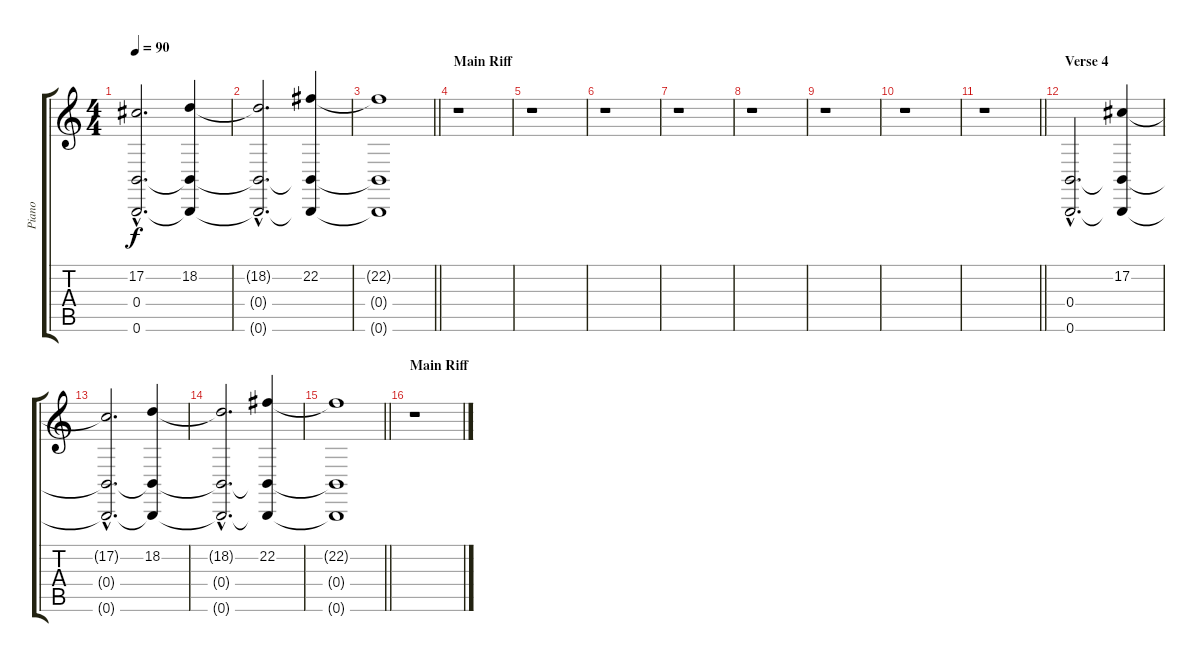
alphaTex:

\track ("Piano" "Piano") {instrument acousticgrandpiano}
\staff {score tabs}
\tuning (Db4 Ab3 E3 B2 Gb2 B1) {hide}
\ts (4 4)
\tempo 90
\clef g2
\ks c
(17.2{hac t} 0.4{hac t} 0.6{hac t}).2{d dy f} (18.2 0.4{t} 0.6{t}).4 |
(18.2{hac t} 0.4{hac t} 0.6{hac t}).2{d} (22.2 0.4{t} 0.6{t}).4 |
\barLineRight lightlight
(22.2{t} 0.4{t} 0.6{t}).1 |
\section ("" "Main Riff")
r.1 |
r.1 |
r.1 |
r.1 |
r.1 |
r.1 |
r.1 |
\barLineRight lightlight
r.1 |
\section ("" "Verse 4")
(0.4{hac} 0.6{hac}).2{d} (17.2 0.4{t} 0.6{t}).4 |
(17.2{hac t} 0.4{hac t} 0.6{hac t}).2{d} (18.2 0.4{t} 0.6{t}).4 |
(18.2{hac t} 0.4{hac t} 0.6{hac t}).2{d} (22.2 0.4{t} 0.6{t}).4 |
\barLineRight lightlight
(22.2{t} 0.4{t} 0.6{t}).1 |
\section ("" "Main Riff")
r.1
